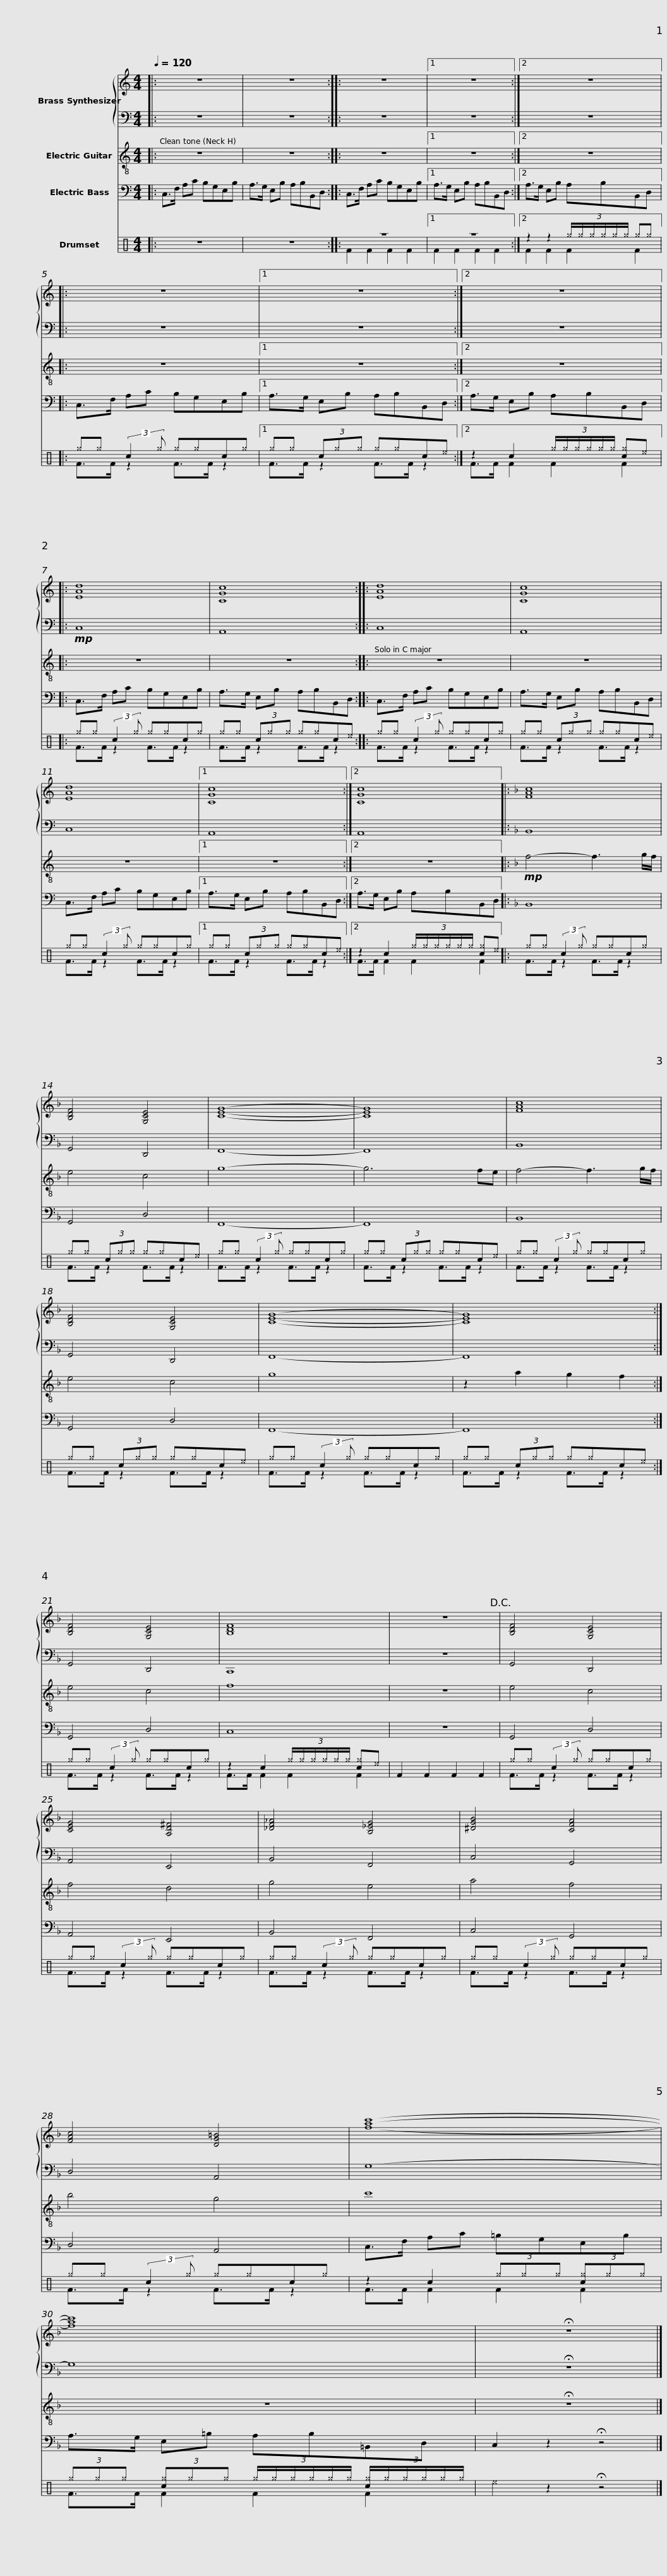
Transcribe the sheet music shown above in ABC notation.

X:1
%%score { 1 | 2 } 3 4 ( 5 6 )
L:1/8
Q:1/4=120
M:4/4
I:linebreak $
K:C
V:1 treble
V:2 bass
V:3 treble-8
V:4 bass transpose=-12
V:5 perc
K:none
V:6 perc
K:none
V:1
|: z8 | z8 :: z8 |1 z8 :|2$ z8 |: %5
 z8 |1 z8 :|2$ z8 |: [EAd]8 | [CGc]8 ::$ %10
 [EAd]8 | [CGc]8 | [EAd]8 |1$ [CGc]8 :|2 [CGc]8 |: %15
[K:F] [FAc]8 |$ [B,DF]4 [G,CE]4 | [CEG]8- | [CEG]8 |$ [FAc]8 | %20
 [B,DF]4 [G,CE]4 | [CEG]8- |$ [CEG]8 :| [B,DF]4 [G,CE]4 | [B,DF]8 | %25
 z8!D.C.! |$ [B,DF]4 [G,CE]4 | [CEG]4 [A,D^F]4 | [_DF_A]4 [B,_EG]4 |$ [^DGB]4 [CFA]4 | %30
 [FAc]4 [DG=B]4 | [fac']8- |$ [fac']8 | !fermata!z8 |] %34
V:2
|: z8 | z8 :: z8 |1 z8 :|2$ z8 |: %5
 z8 |1 z8 :|2$ z8 |:!mp! C,8 | A,,8 ::$ %10
 C,8 | A,,8 | C,8 |1$ A,,8 :|2 A,,8 |: %15
[K:F] B,,8 |$ G,,4 D,,4 | F,,8- | F,,8 |$ B,,8 | %20
 G,,4 D,,4 | F,,8- |$ F,,8 :| G,,4 D,,4 | C,,8 | %25
 z8 |$ G,,4 D,,4 | A,,4 E,,4 | B,,4 F,,4 |$ C,4 G,,4 | %30
 D,4 A,,4 | G,8- |$ G,8 | !fermata!z8 |] %34
V:3
|: z8 | z8 :: z8 |1 z8 :|2$ z8 |: %5
 z8 |1 z8 :|2$ z8 |: z8 | z8 ::$ %10
 z8 | z8 | z8 |1$ z8 :|2 z8 |: %15
[K:F]!mp! f4- f3 g/f/ |$ e4 c4 | g8- | g6 fe |$ f4- f3 g/f/ | %20
 e4 c4 | g8 |$ z2 a2 g2 f2 :| e4 c4 | f8 | %25
 z8 |$ e4 c4 | f4 d4 | g4 e4 |$ a4 f4 | %30
 b4 g4 | c'8 |$ z8 | !fermata!z8 |] %34
V:4
|: C,>F, A,C B,G,E,B, | A,>G, E,B, A,B,B,,D, :: C,>F, A,C B,G,E,B, |1 A,>G, E,B, A,B,B,,D, :|2$ A,>G, E,B, A,B,B,,D, |: %5
 C,>F, A,C B,G,E,B, |1 A,>G, E,B, A,B,B,,D, :|2$ A,>G, E,B, A,B,B,,D, |: C,>F, A,C B,G,E,B, | A,>G, E,B, A,B,B,,D, ::$ %10
 C,>F, A,C B,G,E,B, | A,>G, E,B, A,B,B,,D, | C,>F, A,C B,G,E,B, |1$ A,>G, E,B, A,B,B,,D, :|2 A,>G, E,B, A,B,B,,D, |: %15
[K:F] B,,8 |$ G,,4 D,4 | F,,8- | F,,8 |$ B,,8 | %20
 G,,4 D,4 | F,,8- |$ F,,8 :| G,,4 D,4 | C,8 | %25
 z8 |$ G,,4 D,4 | A,,4 E,,4 | B,,4 F,,4 |$ C,4 G,,4 | %30
 D,4 A,,4 | C,>F, A,C =B,G,E,B, |$ A,>G, E,=B, A,B,=B,,D, | C,2 z2 !fermata!z4 |] %34
V:5
|: z8 | z8 :: z8 |1 z8 :|2$ z2 z2 (3:2:6^g/^g/^g/^g/^g/^g/ ^g^g |: %5
 ^g^g (3:2:2c2 ^g ^g^gc^g |1 ^g^g (3c^g^g ^g^gc^e :|2$ z2 c2 (3:2:6^g/^g/^g/^g/^g/^g/ [c^g]^e |: ^g^g (3:2:2c2 ^g ^g^gc^g | ^g^g (3c^g^g ^g^gc^e ::$ %10
 ^g^g (3:2:2c2 ^g ^g^gc^g | ^g^g (3c^g^g ^g^gc^e | ^g^g (3:2:2c2 ^g ^g^gc^g |1$ ^g^g (3c^g^g ^g^gc^e :|2 z2 c2 (3:2:6^g/^g/^g/^g/^g/^g/ [c^g]^e |: %15
 ^g^g (3:2:2c2 ^g ^g^gc^g |$ ^g^g (3c^g^g ^g^gc^e | ^g^g (3:2:2c2 ^g ^g^gc^g | ^g^g (3c^g^g ^g^gc^e |$ ^g^g (3:2:2c2 ^g ^g^gc^g | %20
 ^g^g (3c^g^g ^g^gc^e | ^g^g (3:2:2c2 ^g ^g^gc^g |$ ^g^g (3c^g^g ^g^gc^e :| ^g^g (3:2:2c2 ^g ^g^gc^g | z2 c2 (3:2:6^g/^g/^g/^g/^g/^g/ [c^g]^e | %25
 F2 F2 F2 F2 |$ ^g^g (3:2:2c2 ^g ^g^gc^g | ^g^g (3:2:2c2 ^g ^g^gc^g | ^g^g (3:2:2c2 ^g ^g^gc^g |$ ^g^g (3:2:2c2 ^g ^g^gc^g | %30
 ^g^g (3:2:2c2 ^g ^g^gc^g | z2 c2 (3^g^g^g (3[c^g]^g^g |$ (3^g^g^g (3[c^g]^g^g (3:2:6^g/^g/^g/^g/^g/^g/ (3:2:6[c^g]/^g/^g/^g/^g/^g/ | ^e2 z2 !fermata!z4 |] %34
V:6
|: x8 | x8 :: F2 F2 F2 F2 |1 F2 F2 F2 F2 :|2$ F2 F2 F2 F2 |: %5
 F>F z2 F>F z2 |1 F>F z2 F>F z2 :|2$ F>F F2 F2 F2 |: F>F z2 F>F z2 | F>F z2 F>F z2 ::$ %10
 F>F z2 F>F z2 | F>F z2 F>F z2 | F>F z2 F>F z2 |1$ F>F z2 F>F z2 :|2 F>F F2 F2 F2 |: %15
 F>F z2 F>F z2 |$ F>F z2 F>F z2 | F>F z2 F>F z2 | F>F z2 F>F z2 |$ F>F z2 F>F z2 | %20
 F>F z2 F>F z2 | F>F z2 F>F z2 |$ F>F z2 F>F z2 :| F>F z2 F>F z2 | F>F F2 F2 F2 | %25
 x8 |$ F>F z2 F>F z2 | F>F z2 F>F z2 | F>F z2 F>F z2 |$ F>F z2 F>F z2 | %30
 F>F z2 F>F z2 | F>F F2 F2 F2 |$ F>F F2 F2 F2 | x8 |] %34
